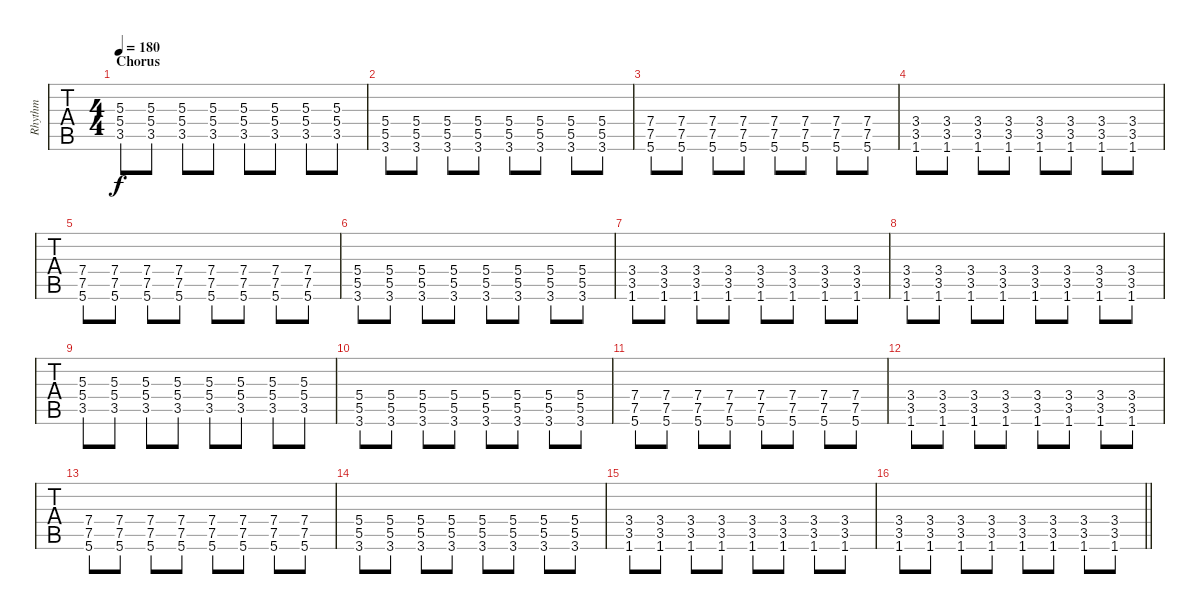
\track ("Rhythm" "Rhythm") {instrument overdrivenguitar}
\staff {tabs}
\tuning (E4 B3 G3 D3 A2 E2) {hide}
\ts (4 4)
\section ("" "Chorus")
\tempo 180
\clef g2
\ks c
(5.3 5.4 3.5).8{dy f instrument overdrivenguitar} (5.3 5.4 3.5).8 (5.3 5.4 3.5).8 (5.3 5.4 3.5).8 (5.3 5.4 3.5).8 (5.3 5.4 3.5).8 (5.3 5.4 3.5).8 (5.3 5.4 3.5).8 |
(5.4 5.5 3.6).8 (5.4 5.5 3.6).8 (5.4 5.5 3.6).8 (5.4 5.5 3.6).8 (5.4 5.5 3.6).8 (5.4 5.5 3.6).8 (5.4 5.5 3.6).8 (5.4 5.5 3.6).8 |
(7.4 7.5 5.6).8 (7.4 7.5 5.6).8 (7.4 7.5 5.6).8 (7.4 7.5 5.6).8 (7.4 7.5 5.6).8 (7.4 7.5 5.6).8 (7.4 7.5 5.6).8 (7.4 7.5 5.6).8 |
(3.4 3.5 1.6).8 (3.4 3.5 1.6).8 (3.4 3.5 1.6).8 (3.4 3.5 1.6).8 (3.4 3.5 1.6).8 (3.4 3.5 1.6).8 (3.4 3.5 1.6).8 (3.4 3.5 1.6).8 |
(7.4 7.5 5.6).8 (7.4 7.5 5.6).8 (7.4 7.5 5.6).8 (7.4 7.5 5.6).8 (7.4 7.5 5.6).8 (7.4 7.5 5.6).8 (7.4 7.5 5.6).8 (7.4 7.5 5.6).8 |
(5.4 5.5 3.6).8 (5.4 5.5 3.6).8 (5.4 5.5 3.6).8 (5.4 5.5 3.6).8 (5.4 5.5 3.6).8 (5.4 5.5 3.6).8 (5.4 5.5 3.6).8 (5.4 5.5 3.6).8 |
(3.4 3.5 1.6).8 (3.4 3.5 1.6).8 (3.4 3.5 1.6).8 (3.4 3.5 1.6).8 (3.4 3.5 1.6).8 (3.4 3.5 1.6).8 (3.4 3.5 1.6).8 (3.4 3.5 1.6).8 |
(3.4 3.5 1.6).8 (3.4 3.5 1.6).8 (3.4 3.5 1.6).8 (3.4 3.5 1.6).8 (3.4 3.5 1.6).8 (3.4 3.5 1.6).8 (3.4 3.5 1.6).8 (3.4 3.5 1.6).8 |
(5.3 5.4 3.5).8 (5.3 5.4 3.5).8 (5.3 5.4 3.5).8 (5.3 5.4 3.5).8 (5.3 5.4 3.5).8 (5.3 5.4 3.5).8 (5.3 5.4 3.5).8 (5.3 5.4 3.5).8 |
(5.4 5.5 3.6).8 (5.4 5.5 3.6).8 (5.4 5.5 3.6).8 (5.4 5.5 3.6).8 (5.4 5.5 3.6).8 (5.4 5.5 3.6).8 (5.4 5.5 3.6).8 (5.4 5.5 3.6).8 |
(7.4 7.5 5.6).8 (7.4 7.5 5.6).8 (7.4 7.5 5.6).8 (7.4 7.5 5.6).8 (7.4 7.5 5.6).8 (7.4 7.5 5.6).8 (7.4 7.5 5.6).8 (7.4 7.5 5.6).8 |
(3.4 3.5 1.6).8 (3.4 3.5 1.6).8 (3.4 3.5 1.6).8 (3.4 3.5 1.6).8 (3.4 3.5 1.6).8 (3.4 3.5 1.6).8 (3.4 3.5 1.6).8 (3.4 3.5 1.6).8 |
(7.4 7.5 5.6).8 (7.4 7.5 5.6).8 (7.4 7.5 5.6).8 (7.4 7.5 5.6).8 (7.4 7.5 5.6).8 (7.4 7.5 5.6).8 (7.4 7.5 5.6).8 (7.4 7.5 5.6).8 |
(5.4 5.5 3.6).8 (5.4 5.5 3.6).8 (5.4 5.5 3.6).8 (5.4 5.5 3.6).8 (5.4 5.5 3.6).8 (5.4 5.5 3.6).8 (5.4 5.5 3.6).8 (5.4 5.5 3.6).8 |
(3.4 3.5 1.6).8 (3.4 3.5 1.6).8 (3.4 3.5 1.6).8 (3.4 3.5 1.6).8 (3.4 3.5 1.6).8 (3.4 3.5 1.6).8 (3.4 3.5 1.6).8 (3.4 3.5 1.6).8 |
\barLineRight lightlight
(3.4 3.5 1.6).8 (3.4 3.5 1.6).8 (3.4 3.5 1.6).8 (3.4 3.5 1.6).8 (3.4 3.5 1.6).8 (3.4 3.5 1.6).8 (3.4 3.5 1.6).8 (3.4 3.5 1.6).8
